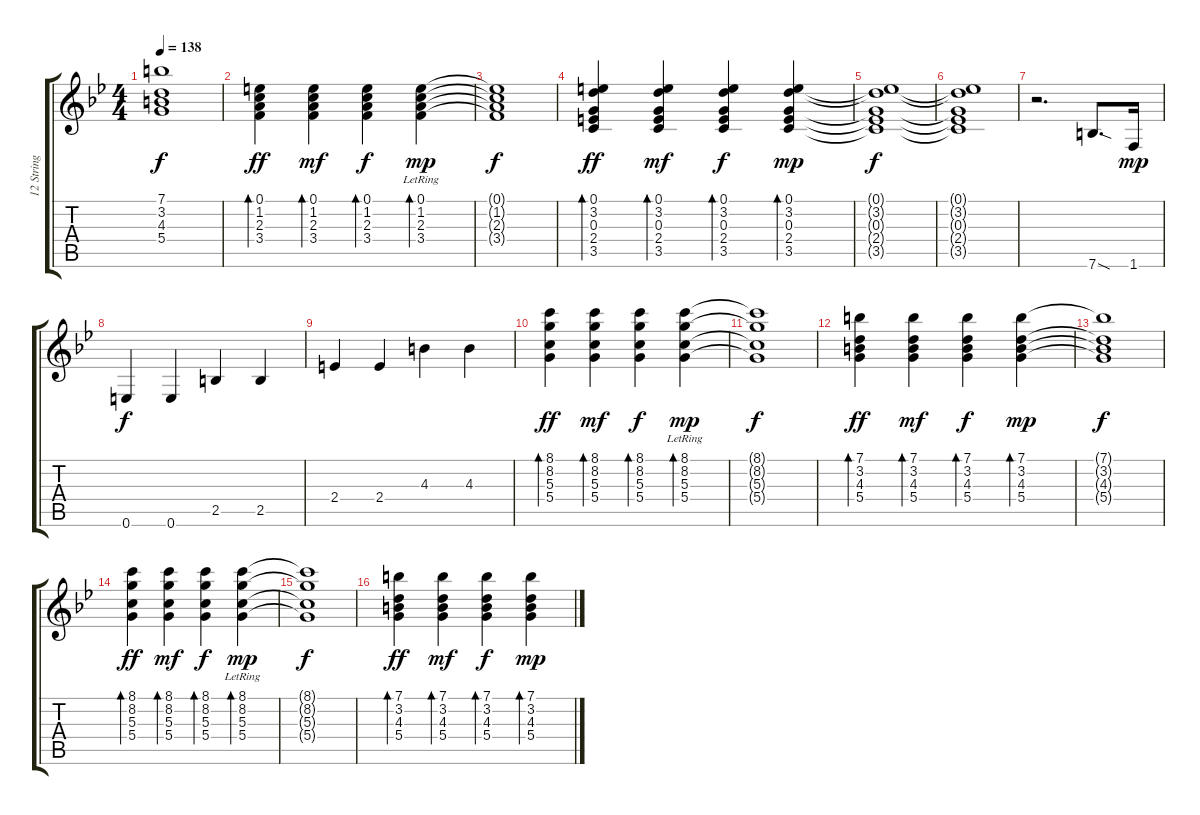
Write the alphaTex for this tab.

\track ("12 String Guitar" "12 String ") {instrument acousticguitarnylon}
\staff {score tabs}
\tuning (E4 B3 G3 D3 A2 E2) {hide}
\ts (4 4)
\tempo 138
\clef g2
\ks gminor
(7.1{t} 3.2{t} 4.3{t} 5.4{t}).1{dy f} |
(0.1 1.2 2.3 3.4).4{bd 480 dy ff} (0.1 1.2 2.3 3.4).4{bd 480 dy mf} (0.1 1.2 2.3 3.4).4{bd 480 dy f} (0.1 1.2{lr} 2.3{lr} 3.4{lr}).4{bd 480 dy mp} |
(0.1{t} 1.2{t} 2.3{t} 3.4{t}).1{dy f} |
(0.1 3.2 0.3 2.4 3.5).4{bd 480 dy ff} (0.1 3.2 0.3 2.4 3.5).4{bd 480 dy mf} (0.1 3.2 0.3 2.4 3.5).4{bd 480 dy f} (0.1 3.2 0.3 2.4 3.5).4{bd 480 dy mp} |
(0.1{t} 3.2{t} 0.3{t} 2.4{t} 3.5{t}).1{dy f} |
(0.1{t} 3.2{t} 0.3{t} 2.4{t} 3.5{t}).1 |
r.2{d} 7.6{sod}.8{d} 1.6.16{dy mp} |
0.6.4{dy f} 0.6.4 2.5.4 2.5.4 |
2.4.4 2.4.4 4.3.4 4.3.4 |
(8.1 8.2 5.3 5.4).4{bd 480 dy ff} (8.1 8.2 5.3 5.4).4{bd 480 dy mf} (8.1 8.2 5.3 5.4).4{bd 480 dy f} (8.1{lr} 8.2{lr} 5.3{lr} 5.4{lr}).4{bd 480 dy mp} |
(8.1{t} 8.2{t} 5.3{t} 5.4{t}).1{dy f} |
(7.1 3.2 4.3 5.4).4{bd 480 dy ff} (7.1 3.2 4.3 5.4).4{bd 480 dy mf} (7.1 3.2 4.3 5.4).4{bd 480 dy f} (7.1 3.2 4.3 5.4).4{bd 480 dy mp} |
(7.1{t} 3.2{t} 4.3{t} 5.4{t}).1{dy f} |
(8.1 8.2 5.3 5.4).4{bd 480 dy ff} (8.1 8.2 5.3 5.4).4{bd 480 dy mf} (8.1 8.2 5.3 5.4).4{bd 480 dy f} (8.1{lr} 8.2{lr} 5.3{lr} 5.4{lr}).4{bd 480 dy mp} |
(8.1{t} 8.2{t} 5.3{t} 5.4{t}).1{dy f} |
(7.1 3.2 4.3 5.4).4{bd 480 dy ff} (7.1 3.2 4.3 5.4).4{bd 480 dy mf} (7.1 3.2 4.3 5.4).4{bd 480 dy f} (7.1 3.2 4.3 5.4).4{bd 480 dy mp}
